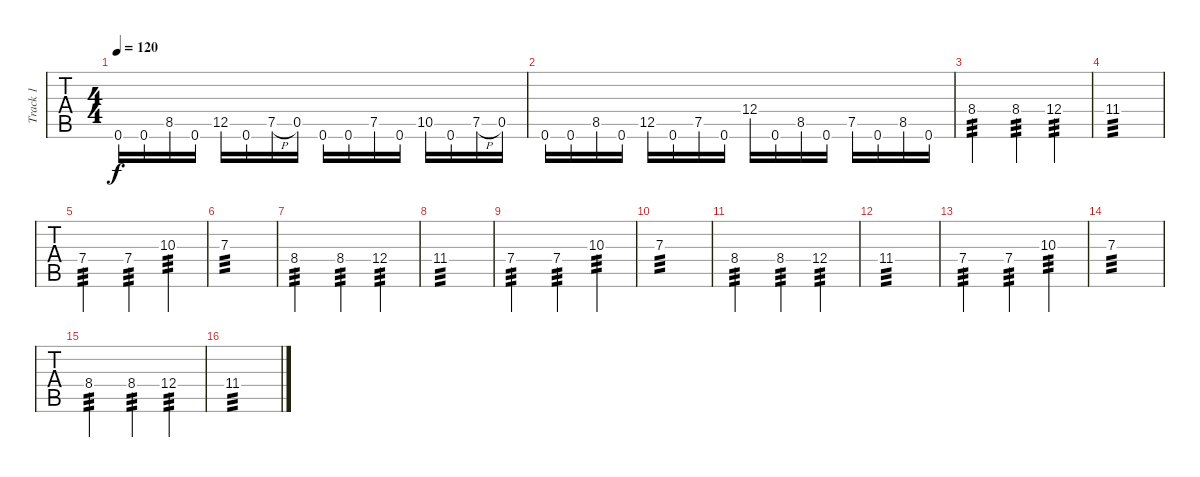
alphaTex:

\track ("Track 1" "Track 1") {instrument distortionguitar}
\staff {tabs}
\tuning (D4 A3 F3 C3 G2 C2) {hide}
\ts (4 4)
\tempo 120
\clef g2
\ks c
0.6.16{dy f} 0.6.16 8.5.16 0.6.16 12.5.16 0.6.16 7.5{h}.16 0.5.16 0.6.16 0.6.16 7.5.16 0.6.16 10.5.16 0.6.16 7.5{h}.16 0.5.16 |
0.6.16 0.6.16 8.5.16 0.6.16 12.5.16 0.6.16 7.5.16 0.6.16 12.4.16 0.6.16 8.5.16 0.6.16 7.5.16 0.6.16 8.5.16 0.6.16 |
8.4.2{tp 3} 8.4.4{tp 3} 12.4.4{tp 3} |
11.4.1{tp 3} |
7.4.2{tp 3} 7.4.4{tp 3} 10.3.4{tp 3} |
7.3.1{tp 3} |
8.4.2{tp 3} 8.4.4{tp 3} 12.4.4{tp 3} |
11.4.1{tp 3} |
7.4.2{tp 3} 7.4.4{tp 3} 10.3.4{tp 3} |
7.3.1{tp 3} |
8.4.2{tp 3} 8.4.4{tp 3} 12.4.4{tp 3} |
11.4.1{tp 3} |
7.4.2{tp 3} 7.4.4{tp 3} 10.3.4{tp 3} |
7.3.1{tp 3} |
8.4.2{tp 3} 8.4.4{tp 3} 12.4.4{tp 3} |
11.4.1{tp 3}
